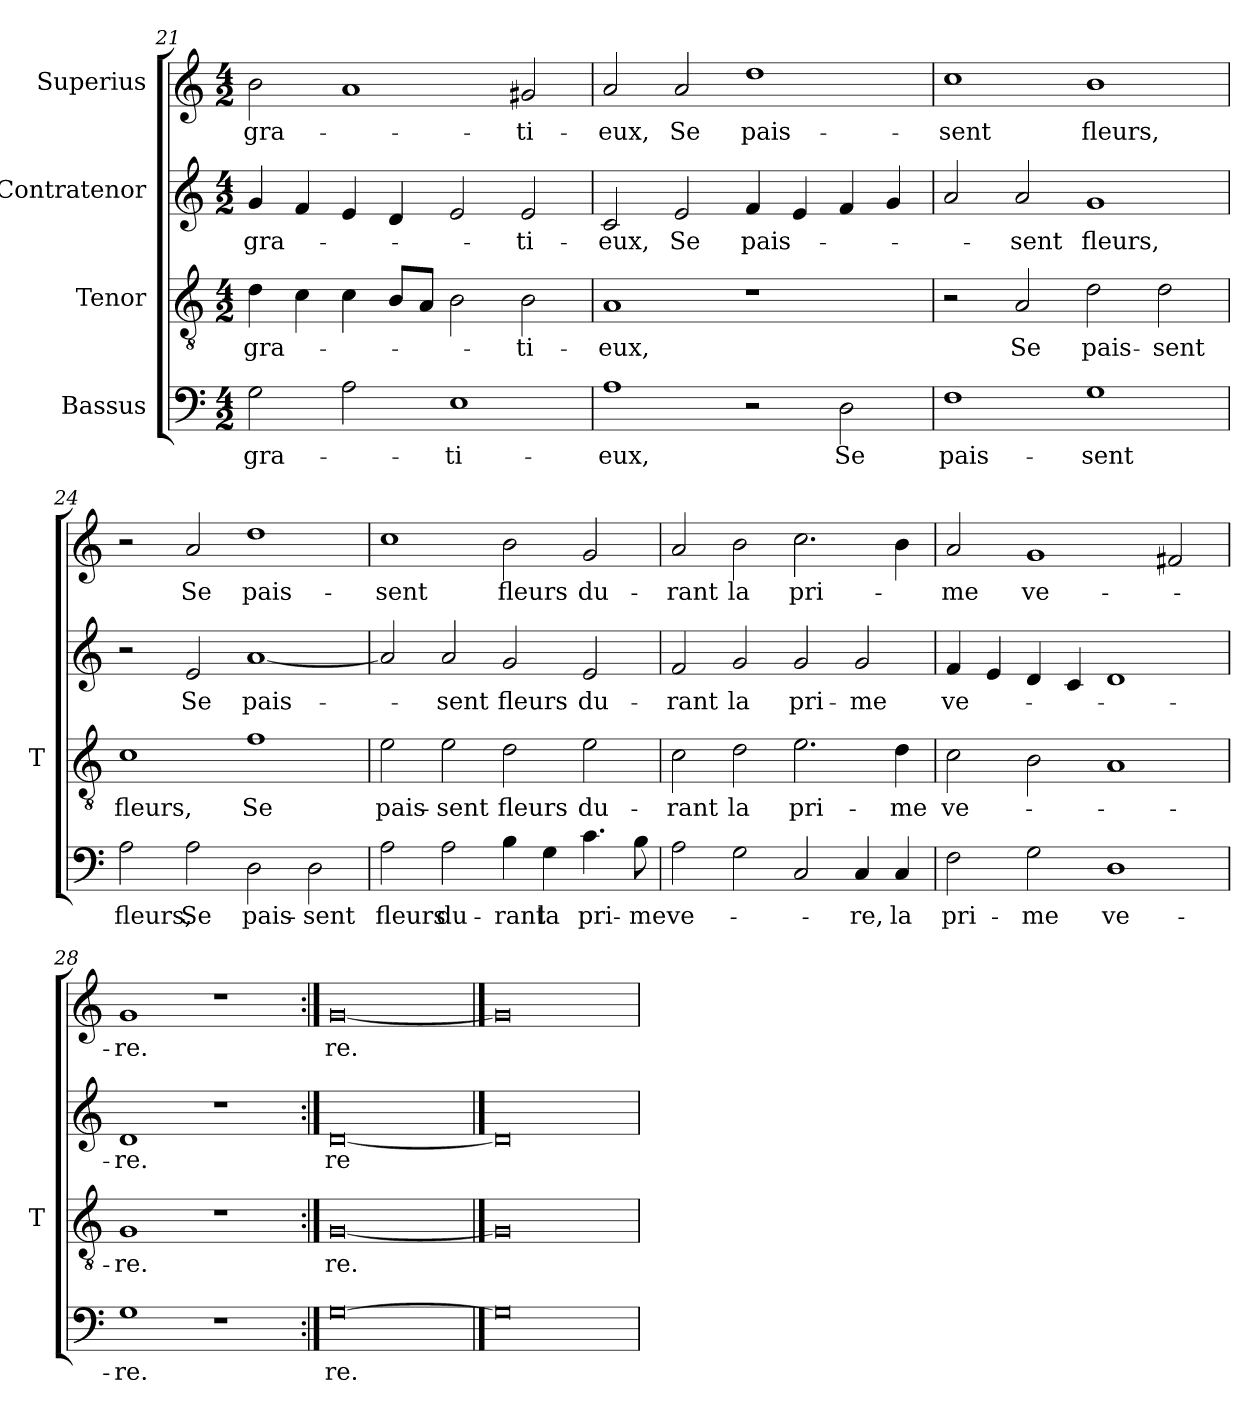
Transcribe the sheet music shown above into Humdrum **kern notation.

**kern	**text	**kern	**text	**kern	**text	**kern	**text
*part4	*part4	*part3	*part3	*part2	*part2	*part1	*part1
*staff4	*staff4	*staff3	*staff3	*staff2	*staff2	*staff1	*staff1
*I"Bassus	*	*I"Tenor	*	*I"Contratenor	*	*I"Superius	*
*	*	*I'T	*	*	*	*	*
*clefF4	*	*clefGv2	*	*clefG2	*	*clefG2	*
*k[]	*	*k[]	*	*k[]	*	*k[]	*
*M4/2	*	*M4/2	*	*M4/2	*	*M4/2	*
=21	=21	=21	=21	=21	=21	=21	=21
2G	gra-	4d	gra-	4g	gra-	2b	gra-
.	.	4c	.	4f	.	.	.
2A	.	4c	.	4e	.	1a	.
.	.	8BL	.	4d	.	.	.
.	.	8AJ	.	.	.	.	.
1E	ti-	2B	.	2e	.	.	.
.	.	2B	ti-	2e	ti-	2g#X	ti-
=22	=22	=22	=22	=22	=22	=22	=22
1A	-eux,	1A	-eux,	2c	-eux,	2a	-eux,
.	.	.	.	2e	-Se	2a	-Se
2r	.	1r	.	4f	pais-	1dd	pais-
.	.	.	.	4e	.	.	.
2D	-Se	.	.	4f	.	.	.
.	.	.	.	4g	.	.	.
=23	=23	=23	=23	=23	=23	=23	=23
1F	pais-	2r	.	2a	.	1cc	-sent
.	.	2A	-Se	2a	-sent	.	.
1G	-sent	2d	pais-	1g	-fleurs,	1b	-fleurs,
.	.	2d	-sent	.	.	.	.
=24	=24	=24	=24	=24	=24	=24	=24
2A	-fleurs,	1c	-fleurs,	2r	.	2r	.
2A	-Se	.	.	2e	-Se	2a	-Se
2D	pais-	1f	-Se	[1a	pais-	1dd	pais-
2D	-sent	.	.	.	.	.	.
=25	=25	=25	=25	=25	=25	=25	=25
2A	-fleurs	2e	pais-	2a]	.	1cc	-sent
2A	du-	2e	-sent	2a	-sent	.	.
4B	-rant	2d	-fleurs	2g	-fleurs	2b	-fleurs
4G	-la	.	.	.	.	.	.
4.c	pri-	2e	du-	2e	du-	2g	du-
8B	-me	.	.	.	.	.	.
=26	=26	=26	=26	=26	=26	=26	=26
2A	ve-	2c	-rant	2f	-rant	2a	-rant
2G	.	2d	-la	2g	-la	2b	-la
2C	.	2.e	pri-	2g	pri-	2.cc	pri-
4C	-re,	.	.	2g	-me	.	.
4C	-la	4d	-me	.	.	4b	.
=27	=27	=27	=27	=27	=27	=27	=27
2F	pri-	2c	ve-	4f	ve-	2a	-me
.	.	.	.	4e	.	.	.
2G	-me	2B	.	4d	.	1g	ve-
.	.	.	.	4c	.	.	.
1D	ve-	1A	.	1d	.	.	.
.	.	.	.	.	.	2f#X	.
=28	=28	=28	=28	=28	=28	=28	=28
1G	-re.	1G	-re.	1d	-re.	1g	-re.
1r	.	1r	.	1r	.	1r	.
=29:|!	=29:|!	=29:|!	=29:|!	=29:|!	=29:|!	=29:|!	=29:|!
[0G	-re.	[0G	-re.	[0d	-re	[0g	-re.
==30	==30	==30	==30	==30	==30	==30	==30
0G]	.	0G]	.	0d]	.	0g]	.
=	=	=	=	=	=	=	=
*-	*-	*-	*-	*-	*-	*-	*-
